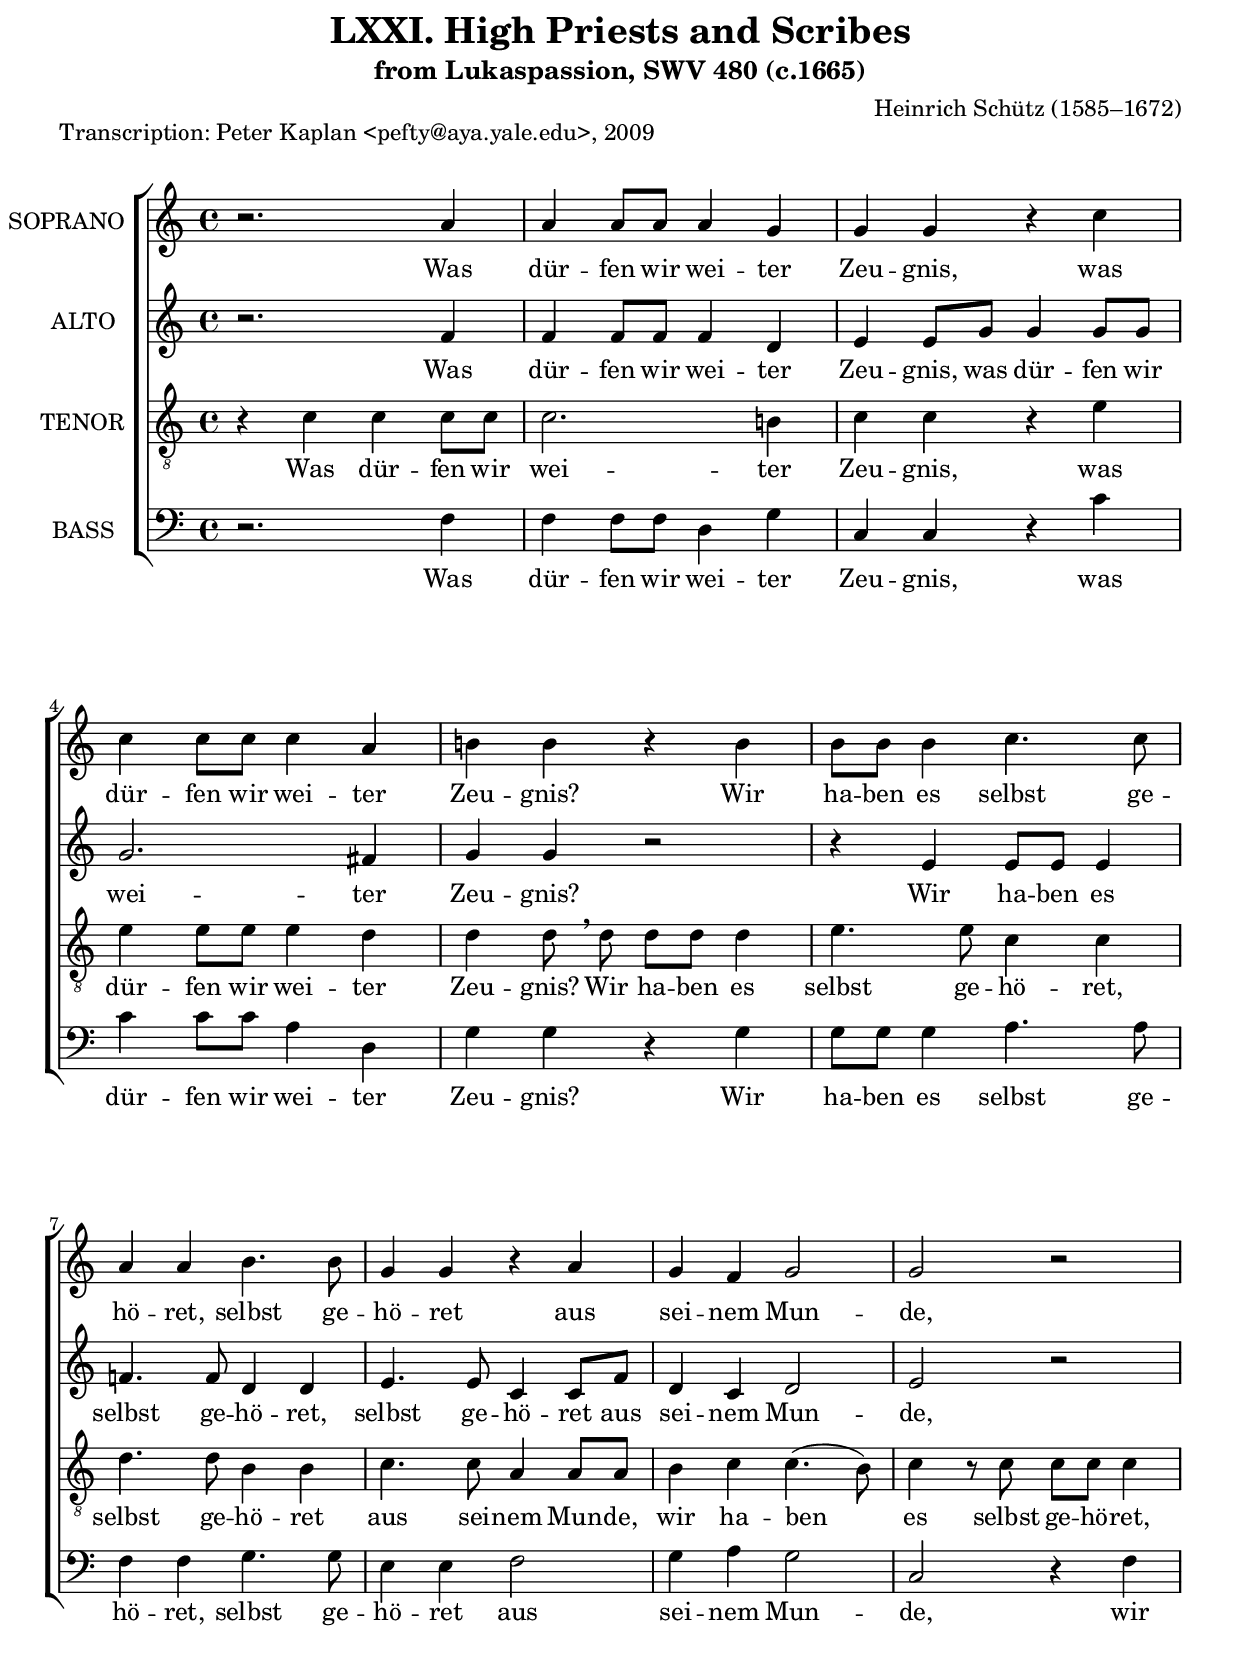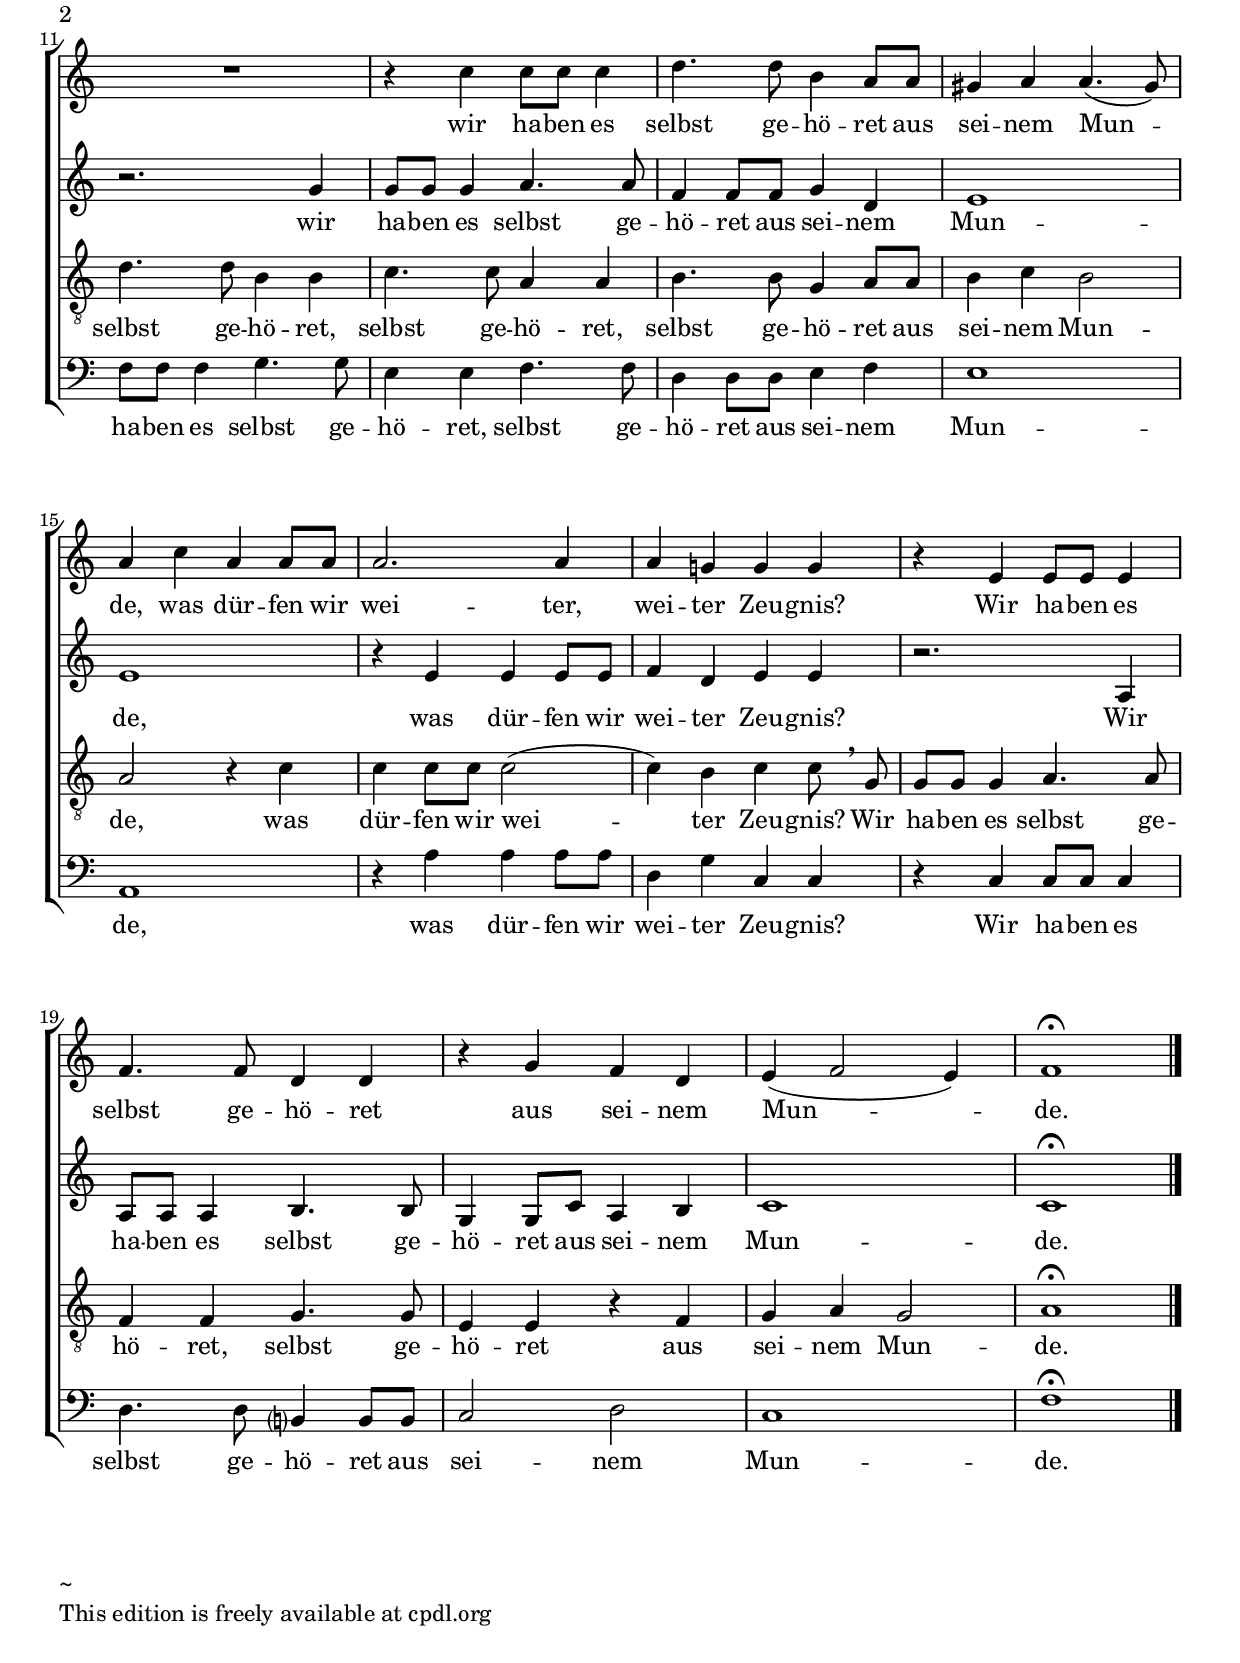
     \version "2.10.10"
\paper {
  between-system-space = 2.0\cm
  between-system-padding = #1
  ragged-bottom=##f
  ragged-last-bottom=##f
  bottom-margin = 2.0\cm
  top-margin = 0.1\cm
%  system-count = #6
  systemSeparatorMarkup = ""
}
\header {
    title = "LXXI. High Priests and Scribes"
    subtitle = "from Lukaspassion, SWV 480 (c.1665)"
    composer = "Heinrich Schütz (1585–1672)"
    date = "1623"
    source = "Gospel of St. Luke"
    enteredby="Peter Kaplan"
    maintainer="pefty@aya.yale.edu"
    piece ="Transcription: Peter Kaplan <pefty@aya.yale.edu>, 2009"
    texidoc = "

Translation of text:
Jesus of Nazareth."
}

     \score { 
      <<
        \new ChoirStaff <<
        \new Staff = CantusOne <<
               {  
      <<
     \override Stem #'neutral-direction = #up 
%    \override Staff.TimeSignature #'style = #'()
        \clef treble
        \key a \minor 
        \new Voice = "CantusOne" {
     \override NoteHead #'style = #'baroque
        \set Staff.midiInstrument = "synth voice"
        \set Staff.vocalName = "SOPRANO "

\time 4/4
r2. a'4
a'4 a'8 a' a'4 g'
g'4 g' r c''
c''4 c''8 c'' c''4 a'
% measure 5
b'!4 b' r b'
b'8 b' b'4 c''4. c''8
a'4 a' b'4. b'8
g'4 g' r a'
g'4 f' g'2
% measure 10
g'2 r
R1
r4 c'' c''8 c'' c''4
d''4. d''8 b'4 a'8 a'
gis'4 a' a'4.( gis'8)
% measure 15
a'4 c'' a' a'8 a'
a'2. a'4
a'4 g'! g' g'
r4 e' e'8 e' e'4
f'4. f'8 d'4 d'
% measure 20
r4 g' f' d'
e'4( f'2 e'4) 
f'1\fermata
\bar "|."
}
>>
}

>>

\new Lyrics 
\lyricsto "CantusOne"
        { 
 Was
dür -- fen wir wei -- ter
Zeu -- gnis, was
dür -- fen wir wei -- ter
Zeu -- gnis? Wir
ha -- ben es selbst ge --
hö -- ret, selbst ge --
hö -- ret aus
sei -- nem Mun --
de,

wir ha -- ben es 
selbst ge -- hö -- ret aus
sei -- nem Mun --
de, was dür -- fen wir 
wei -- ter,
wei -- ter
Zeu -- gnis?
 Wir ha -- ben es 
selbst ge -- hö -- ret
 aus sei -- nem 
Mun --
de.
}



        \new Staff = Altus <<
               {  
      <<
     \override Stem #'neutral-direction = #up 
 %   \override Staff.TimeSignature #'style = #'()
        \clef treble
        \key a \minor 
        \new Voice = "Altus" {
     \override NoteHead #'style = #'baroque
        \set Staff.midiInstrument = "synth voice"
        \set Staff.vocalName = "ALTO "

\time 4/4
r2. f'4
f'4 f'8 f' f'4 d'
e'4 e'8 g' g'4 g'8 g'
g'2. fis'4
% measure 5
g'4 g' r2
r4 e' e'8 e' e'4
f'!4. f'8 d'4 d'
e'4. e'8 c'4 c'8 f'
% measure 10
d'4 c' d'2
e'2 r
r2. g'4
g'8 g' g'4 a'4. a'8
f'4 f'8 f' g'4 d'
% measure 15
e'1
e'1
r4 e' e' e'8 e'
f'4 d' e' e'
r2. a4
% measure 20
a8 a a4 b4. b8
g4 g8 c' a4 b
c'1
c'1\fermata
\bar "|."
}
>>
}

>>

\new Lyrics 
\lyricsto "Altus"
        { 

 Was
dür -- fen wir wei -- ter
Zeu -- gnis, was
dür -- fen wir wei -- ter
Zeu -- gnis? Wir
ha -- ben es selbst ge --
hö -- ret, selbst ge --
hö -- ret aus
sei -- nem Mun --
de,

wir ha -- ben es 
selbst ge -- hö -- ret aus
sei -- nem Mun --
de, was dür -- fen wir 
wei -- ter Zeu -- gnis?
 Wir 
ha -- ben es selbst ge -- 
hö -- ret aus sei -- nem 
Mun --
de.
}


        \new Staff = Tenor <<
               {  
      <<
     \override Stem #'neutral-direction = #up 
%    \override Staff.TimeSignature #'style = #'()
        \clef "G_8"
        \key a \minor 
        \new Voice = "Tenor" {
     \override NoteHead #'style = #'baroque
        \set Staff.midiInstrument = "synth voice"
        \set Staff.vocalName = "TENOR "

\time 4/4
r4 c' c' c'8 c'
c'2. b!4
c'4 c' r e'
e'4 e'8 e' e'4 d'
% measure 5
d'4 d'8 \breathe d' d' d' d'4
e'4. e'8 c'4 c'
d'4. d'8 b4 b
c'4. c'8 a4 a8 a
b4 c' c'4.( b8)
% measure 10
c'4 r8 c' c' c' c'4
d'4. d'8 b4 b
c'4. c'8 a4 a
b4. b8 g4 a8 a
b4 c' b2
% measure 15
a2 r4 c'
c'4 c'8 c' c'2(
c'4) b c' c'8  \breathe g\noBeam
g8 g g4 a4. a8
f4 f g4. g8
% measure 20
e4 e r f
g4 a g2
a1\fermata
\bar "|."
}
>>
}

>>

\new Lyrics 
\lyricsto "Tenor"
        { 
 Was
dür -- fen wir wei -- ter
Zeu -- gnis, was
dür -- fen wir wei -- ter
Zeu -- gnis? Wir
ha -- ben es selbst ge --
hö -- ret, selbst ge --
hö -- ret aus
sei -- nem Mun --
de, wir ha -- ben es 
selbst ge -- hö -- ret,
selbst ge -- hö -- ret,
selbst ge -- hö -- ret,
selbst ge -- hö -- ret aus
sei -- nem Mun --
de, was 
dür -- fen wir wei -- 
 ter Zeu -- gnis? Wir 
ha -- ben es selbst ge -- 
hö -- ret, selbst ge -- 
hö -- ret aus 
sei -- nem Mun --
de.
}


        \new Staff = Bassus <<
               {  
      <<
     \override Stem #'neutral-direction = #up 
 %   \override Staff.TimeSignature #'style = #'()
        \clef bass
        \key a \minor 
        \new Voice = "Bassus" {
     \override NoteHead #'style = #'baroque
        \set Staff.midiInstrument = "synth voice"
        \set Staff.vocalName = "BASS "

\time 4/4
r2. f4
f4 f8 f d4 g
c4 c r c'
c'4 c'8 c' a4 d
% measure 5
g4 g r g
g8 g g4 a4. a8
f4 f g4. g8
e4 e f2
g4 a g2
% measure 10
c2 r4 f
f8 f f4 g4. g8
e4 e f4. f8
d4 d8 d e4 f
e1
% measure 15
a,1
r4 a a a8 a
d4 g c c
r4 c c8 c c4
d4. d8 b,?4 b,8 b,
% measure 20
c2 d
c1
f1\fermata
\bar "|."
}
>>
}

>>

\new Lyrics 
\lyricsto "Bassus"
        { 

 Was
dür -- fen wir wei -- ter
Zeu -- gnis, was
dür -- fen wir wei -- ter
Zeu -- gnis? Wir
ha -- ben es selbst ge --
hö -- ret, selbst ge --
hö -- ret aus
sei -- nem Mun --
de, wir 
ha -- ben es selbst ge -- 
hö -- ret, selbst ge -- 
hö -- ret aus sei -- nem 
Mun --
de, 
 was dür -- fen wir 
wei -- ter Zeu -- gnis?
 Wir ha -- ben es 
selbst ge -- hö -- ret aus 
sei -- nem 
Mun --
de.
}


>>


>>
   






%{
\midi { 
\context { 
\Score 
tempoWholesPerMinute = #(ly:make-moment 72 4) 
} 
} 
%}







     }
\layout { 
         \context { 
          \Staff \consists "Horizontal_bracket_engraver" 
          }
         }
\markup{\column{\line{ ~ } \line{This edition is freely available at cpdl.org}} 
} 



















